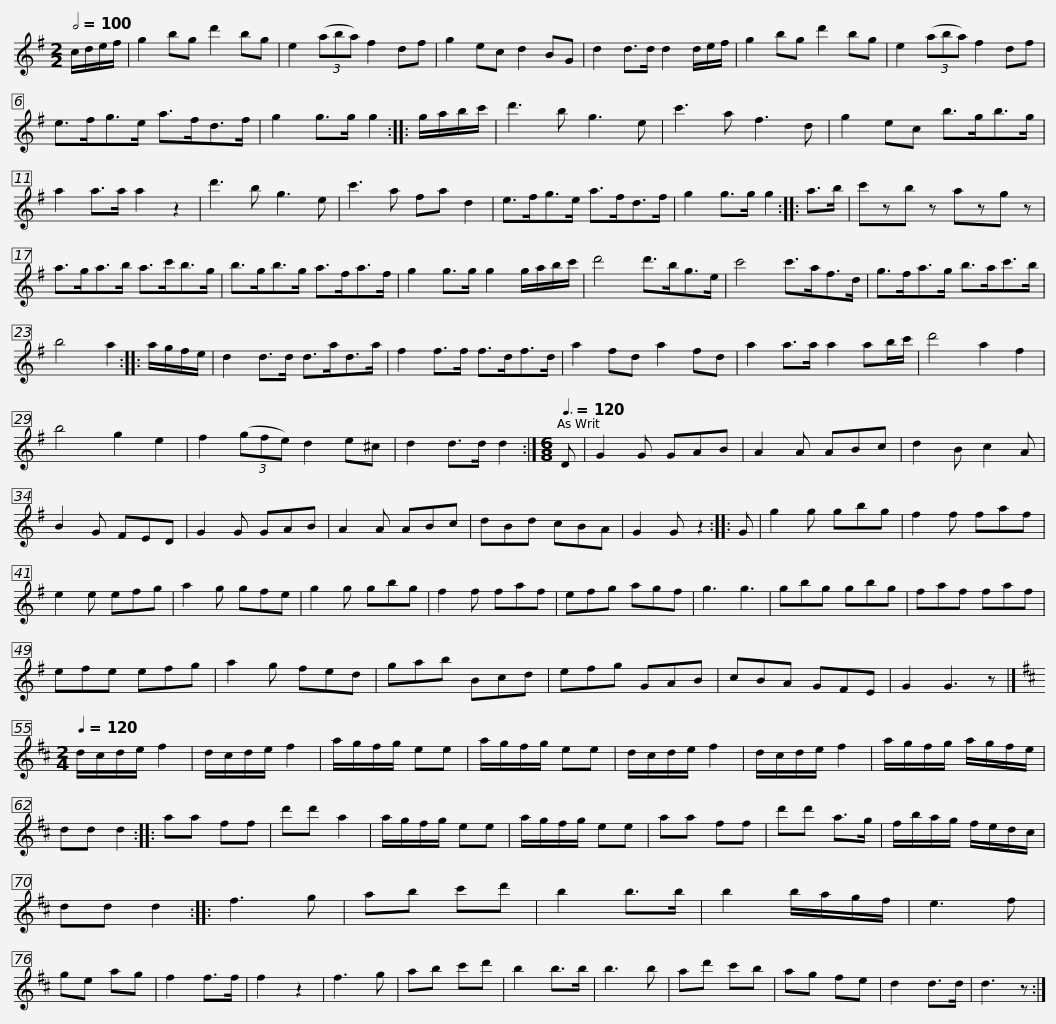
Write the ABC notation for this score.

X:1
L:1/8
Q:1/2=100
M:2/2
I:linebreak $
K:G
V:1 treble
V:1
 c/d/e/f/ | g2 bg d'2 bg | e2 (3(aba) f2 df | g2 ec d2 BG | d2 d>d d2 d/e/f/ |$ %5
 g2 bg d'2 bg | e2 (3(aba) f2 df | e>fg>e a>fd>f | g2 g>g g2 ::$ g/a/b/c'/ | %10
 d'3 b g3 e | c'3 a f3 d | g2 ec b>gb>g | a2 a>a a2 z2 |$ d'3 b g3 e | %15
 c'3 a fa d2 | e>fg>e a>fd>f | g2 g>g g2 ::$ a>b | c'zb z azg z | %20
 a>ga>b a>c'b>g | b>gb>g a>fa>f | g2 g>g g2 g/a/b/c'/ |$ d'4 d'>bg>e | c'4 c'>af>d | %25
 g>fa>g b>ac'>b | b4 a2 ::$ a/g/f/e/ | d2 d>d d>ad>a | f2 f>f f>df>d | %30
 a2 fd a2 fd | a2 a>a a2 ab/c'/ |$ d'4 a2 f2 | b4 g2 e2 | f2 (3(gfe) d2 e^c | %35
 d2 d>d d2 :|[M:6/8][Q:3/8=120] D | G2 G GAB | A2 A ABc | d2 B c2 A | %40
 B2 G FED |$ G2 G GAB | A2 A ABc | dBd cBA | G2 G z2 ::$ %45
 G | g2 g gbg | f2 f faf | e2 e efg | a2 g gfe |$ %50
 g2 g gbg | f2 f faf | efg agf | g3 g3 |$ gbg gbg | %55
 faf faf | efe efg | a2 g fed |$ gab Bcd | efg GAB | %60
 cBA GFE | G2 G3 z |][K:D][M:2/4][Q:1/4=120] d/c/d/e/ f2 | d/c/d/e/ f2 | a/g/f/g/ ee |$ %65
 a/g/f/g/ ee | d/c/d/e/ f2 | d/c/d/e/ f2 | a/g/f/g/ a/g/f/e/ | dd d2 ::$ %70
 aa ff | d'd' a2 | a/g/f/g/ ee | a/g/f/g/ ee | aa ff | %75
 d'd' a>g | f/b/a/g/ f/e/d/c/ | dd d2 ::$ f3 g | ab c'd' | %80
 b2 b>b | b2 b/a/g/f/ | e3 f | ge ag | f2 f>f | %85
 f2 z2 |$ f3 g | ab c'd' | b2 b>b | b3 b | %90
 ad' c'b | ag fe | d2 d>d | d3 z :| %94
